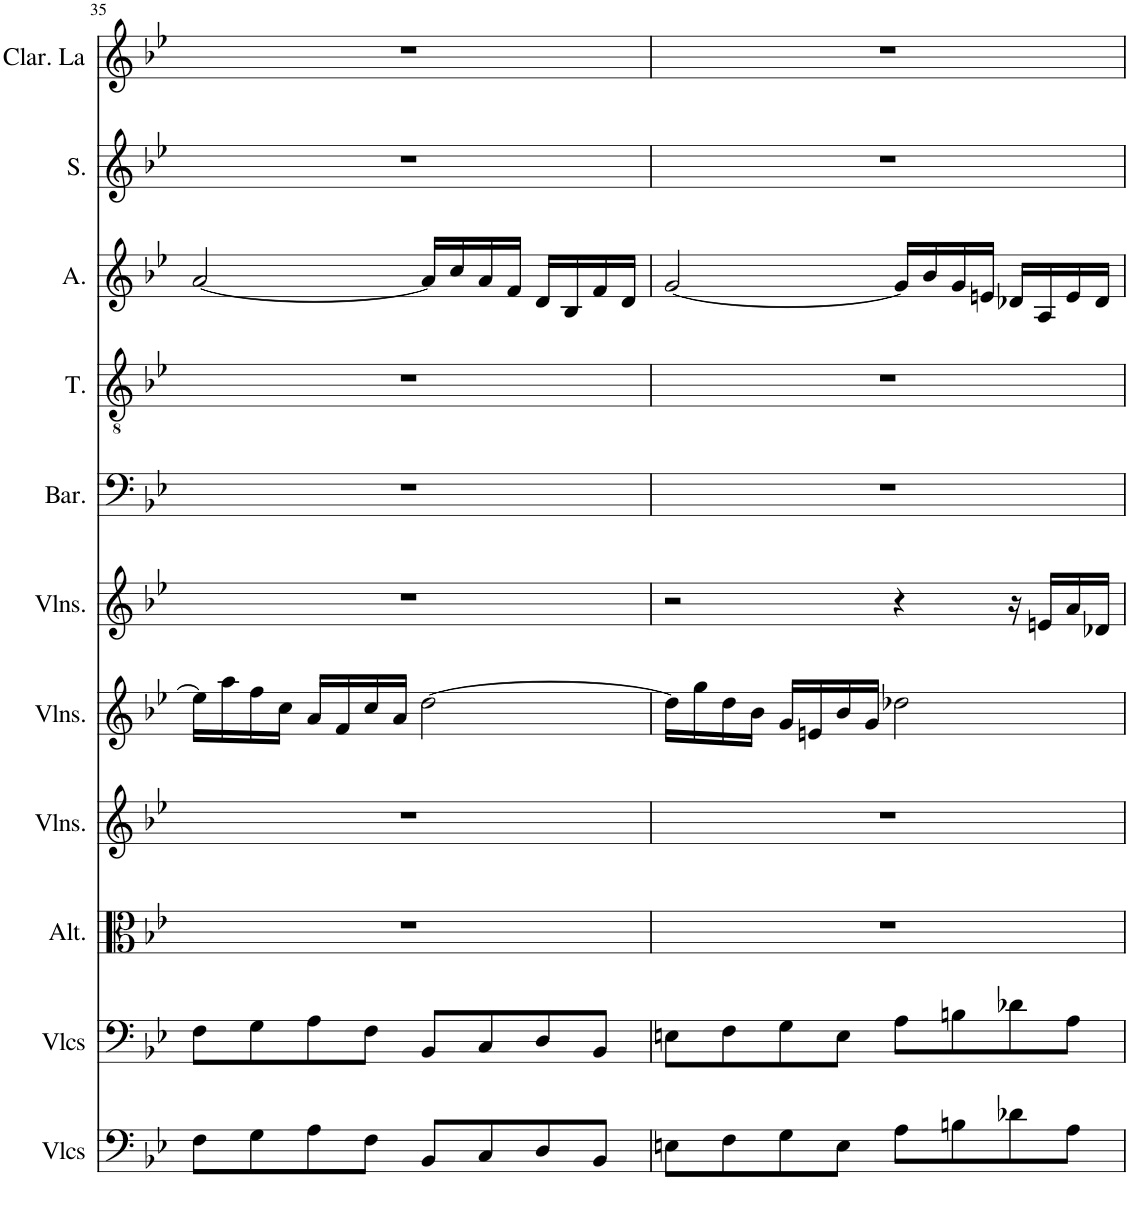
**kern	**kern	**kern	**kern	**kern	**kern	**kern	**kern	**kern	**kern	**kern
*part11	*part10	*part9	*part8	*part7	*part6	*part5	*part4	*part3	*part2	*part1
*staff11	*staff10	*staff9	*staff8	*staff7	*staff6	*staff5	*staff4	*staff3	*staff2	*staff1
*I"Violoncelles, Continuo	*I"Violoncelles, Violoncello	*I"Altos, Viola II	*I"Violons, Viola I	*I"Violons, Violin II	*I"Violons, Violin I	*I"Baryton, Bass	*I"Ténor, Tenor	*I"Alto, Alto	*I"Soprano, Soprano II	*I"Clarinette en La, Soprano I
*I'Vlcs	*I'Vlcs	*I'Alt.	*I'Vlns.	*I'Vlns.	*I'Vlns.	*I'Bar.	*I'T.	*I'A.	*I'S.	*I'Clar. La
!!LO:PB:g=z
*clefF4	*clefF4	*clefC3	*clefG2	*clefG2	*clefG2	*clefF4	*clefGv2	*clefG2	*clefG2	*clefG2
*	*	*	*	*	*	*	*	*	*	*Trd2c3
*k[b-e-]	*k[b-e-]	*k[b-e-]	*k[b-e-]	*k[b-e-]	*k[b-e-]	*k[b-e-]	*k[b-e-]	*k[b-e-]	*k[b-e-]	*k[b-e-]
*M4/4	*M4/4	*M4/4	*M4/4	*M4/4	*M4/4	*M4/4	*M4/4	*M4/4	*M4/4	*M4/4
=35	=35	=35	=35	=35	=35	=35	=35	=35	=35	=35
8F\L	8F\L	1r	1r	16ee\LL]	1r	1r	1r	[2a/	1r	1r
.	.	.	.	16aa\	.	.	.	.	.	.
8G\	8G\	.	.	16ff\	.	.	.	.	.	.
.	.	.	.	16cc\JJ	.	.	.	.	.	.
8A\	8A\	.	.	16a/LL	.	.	.	.	.	.
.	.	.	.	16f/	.	.	.	.	.	.
8F\J	8F\J	.	.	16cc/	.	.	.	.	.	.
.	.	.	.	16a/JJ	.	.	.	.	.	.
8BB-/L	8BB-/L	.	.	[2dd\	.	.	.	16a/LL]	.	.
.	.	.	.	.	.	.	.	16cc/	.	.
8C/	8C/	.	.	.	.	.	.	16a/	.	.
.	.	.	.	.	.	.	.	16f/JJ	.	.
8D/	8D/	.	.	.	.	.	.	16d/LL	.	.
.	.	.	.	.	.	.	.	16B-/	.	.
8BB-/J	8BB-/J	.	.	.	.	.	.	16f/	.	.
.	.	.	.	.	.	.	.	16d/JJ	.	.
=36	=36	=36	=36	=36	=36	=36	=36	=36	=36	=36
8En\L	8En\L	1r	1r	16dd\LL]	2r	1r	1r	[2g/	1r	1r
.	.	.	.	16gg\	.	.	.	.	.	.
8F\	8F\	.	.	16dd\	.	.	.	.	.	.
.	.	.	.	16b-\JJ	.	.	.	.	.	.
8G\	8G\	.	.	16g/LL	.	.	.	.	.	.
.	.	.	.	16en/	.	.	.	.	.	.
8E\J	8E\J	.	.	16b-/	.	.	.	.	.	.
.	.	.	.	16g/JJ	.	.	.	.	.	.
8A\L	8A\L	.	.	2dd-X\	4r	.	.	16g/LL]	.	.
.	.	.	.	.	.	.	.	16b-/	.	.
8Bn\	8Bn\	.	.	.	.	.	.	16g/	.	.
.	.	.	.	.	.	.	.	16en/JJ	.	.
8d-X\	8d-X\	.	.	.	16r	.	.	16d-X/LL	.	.
.	.	.	.	.	16en/LL	.	.	16A/	.	.
8A\J	8A\J	.	.	.	16a/	.	.	16e/	.	.
.	.	.	.	.	16d-X/JJ	.	.	16d-/JJ	.	.
=	=	=	=	=	=	=	=	=	=	=
*-	*-	*-	*-	*-	*-	*-	*-	*-	*-	*-
